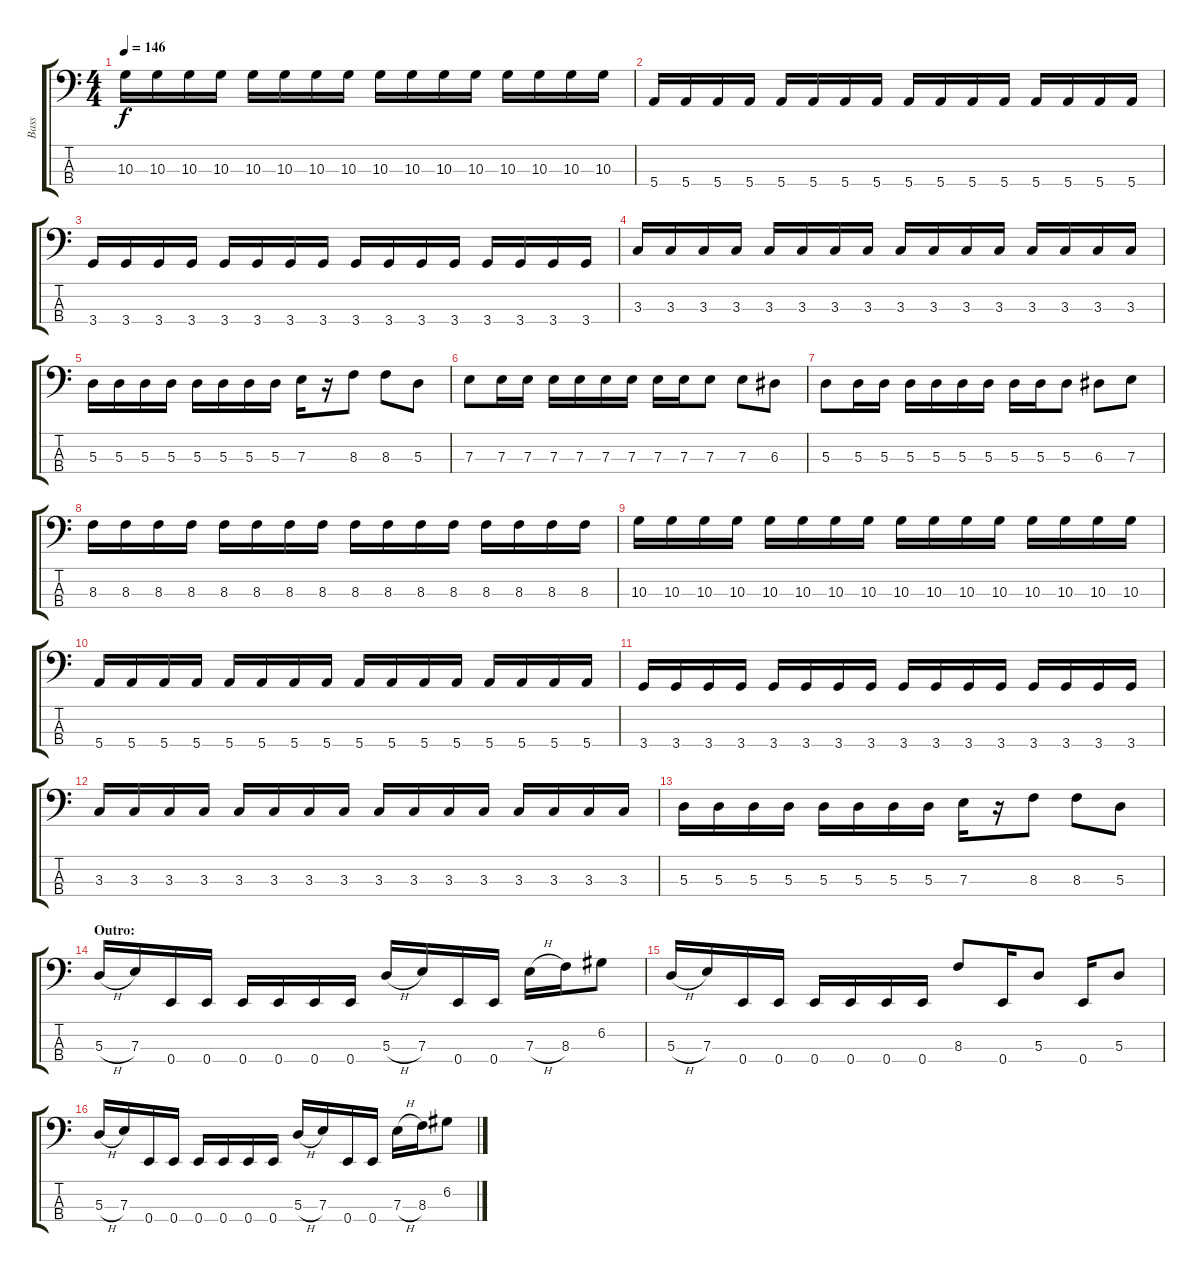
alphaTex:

\track ("Bass" "Bass") {instrument electricbasspick}
\staff {score tabs}
\tuning (G2 D2 A1 E1) {hide}
\ts (4 4)
\tempo 146
\clef f4
\ks c
10.3.16{dy f} 10.3.16 10.3.16 10.3.16 10.3.16 10.3.16 10.3.16 10.3.16 10.3.16 10.3.16 10.3.16 10.3.16 10.3.16 10.3.16 10.3.16 10.3.16 |
5.4.16 5.4.16 5.4.16 5.4.16 5.4.16 5.4.16 5.4.16 5.4.16 5.4.16 5.4.16 5.4.16 5.4.16 5.4.16 5.4.16 5.4.16 5.4.16 |
3.4.16 3.4.16 3.4.16 3.4.16 3.4.16 3.4.16 3.4.16 3.4.16 3.4.16 3.4.16 3.4.16 3.4.16 3.4.16 3.4.16 3.4.16 3.4.16 |
3.3.16 3.3.16 3.3.16 3.3.16 3.3.16 3.3.16 3.3.16 3.3.16 3.3.16 3.3.16 3.3.16 3.3.16 3.3.16 3.3.16 3.3.16 3.3.16 |
5.3.16 5.3.16 5.3.16 5.3.16 5.3.16 5.3.16 5.3.16 5.3.16 7.3.16 r.16 8.3.8 8.3.8 5.3.8 |
7.3.8 7.3.16 7.3.16 7.3.16 7.3.16 7.3.16 7.3.16 7.3.16 7.3.16 7.3.8 7.3.8 6.3.8 |
5.3.8 5.3.16 5.3.16 5.3.16 5.3.16 5.3.16 5.3.16 5.3.16 5.3.16 5.3.8 6.3.8 7.3.8 |
8.3.16 8.3.16 8.3.16 8.3.16 8.3.16 8.3.16 8.3.16 8.3.16 8.3.16 8.3.16 8.3.16 8.3.16 8.3.16 8.3.16 8.3.16 8.3.16 |
10.3.16 10.3.16 10.3.16 10.3.16 10.3.16 10.3.16 10.3.16 10.3.16 10.3.16 10.3.16 10.3.16 10.3.16 10.3.16 10.3.16 10.3.16 10.3.16 |
5.4.16 5.4.16 5.4.16 5.4.16 5.4.16 5.4.16 5.4.16 5.4.16 5.4.16 5.4.16 5.4.16 5.4.16 5.4.16 5.4.16 5.4.16 5.4.16 |
3.4.16 3.4.16 3.4.16 3.4.16 3.4.16 3.4.16 3.4.16 3.4.16 3.4.16 3.4.16 3.4.16 3.4.16 3.4.16 3.4.16 3.4.16 3.4.16 |
3.3.16 3.3.16 3.3.16 3.3.16 3.3.16 3.3.16 3.3.16 3.3.16 3.3.16 3.3.16 3.3.16 3.3.16 3.3.16 3.3.16 3.3.16 3.3.16 |
5.3.16 5.3.16 5.3.16 5.3.16 5.3.16 5.3.16 5.3.16 5.3.16 7.3.16 r.16 8.3.8 8.3.8 5.3.8 |
\section ("" "Outro:")
5.3{h}.16 7.3.16 0.4.16 0.4.16 0.4.16 0.4.16 0.4.16 0.4.16 5.3{h}.16 7.3.16 0.4.16 0.4.16 7.3{h}.16 8.3.16 6.2.8 |
5.3{h}.16 7.3.16 0.4.16 0.4.16 0.4.16 0.4.16 0.4.16 0.4.16 8.3.8 0.4.16 5.3.8 0.4.16 5.3.8 |
5.3{h}.16 7.3.16 0.4.16 0.4.16 0.4.16 0.4.16 0.4.16 0.4.16 5.3{h}.16 7.3.16 0.4.16 0.4.16 7.3{h}.16 8.3.16 6.2.8
